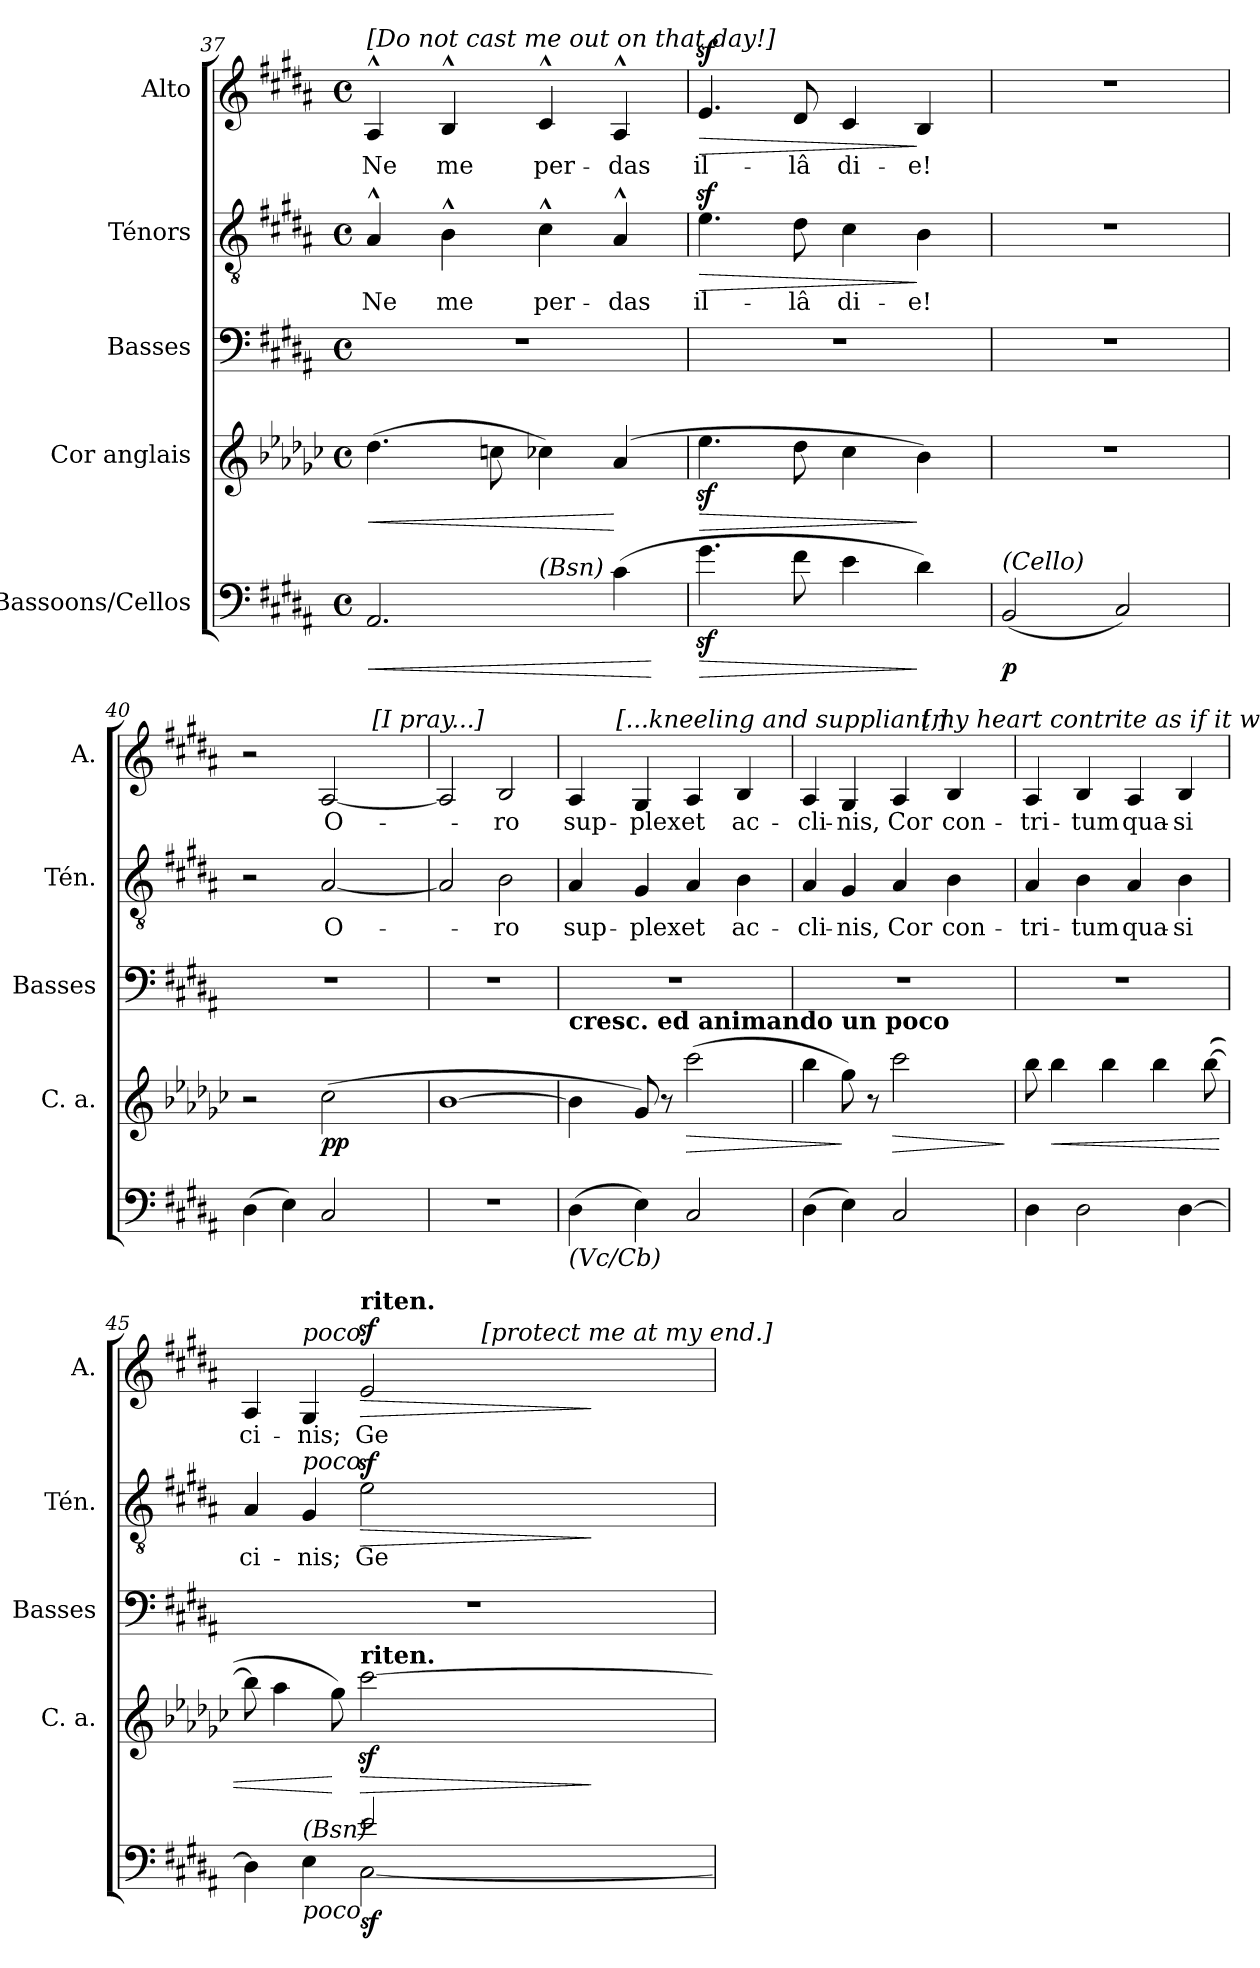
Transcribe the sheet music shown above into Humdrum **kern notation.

**kern	**dynam	**kern	**dynam	**kern	**kern	**text	**dynam	**kern	**text	**dynam
*part5	*part5	*part4	*part4	*part3	*part2	*part2	*part2	*part1	*part1	*part1
*staff5	*staff5	*staff4	*staff4	*staff3	*staff2	*staff2	*staff2	*staff1	*staff1	*staff1
*I"Bassoons/Cellos	*	*I"Cor anglais	*	*I"Basses	*I"Ténors	*	*	*I"Alto	*	*
*	*	*I'C. a.	*	*I'Basses	*I'Tén.	*	*	*I'A.	*	*
*clefF4	*	*clefG2	*	*clefF4	*clefGv2	*	*	*clefG2	*	*
*	*	*ITrd5c7	*	*	*ITrd7c12	*	*	*	*	*
*k[f#c#g#d#a#]	*	*k[f#c#g#d#a#]	*	*k[f#c#g#d#a#]	*k[f#c#g#d#a#]	*	*	*k[f#c#g#d#a#]	*	*
*B:	*	*B:	*	*B:	*B:	*	*	*B:	*	*
*M4/4	*	*M4/4	*	*M4/4	*M4/4	*	*	*M4/4	*	*
*met(c)	*	*met(c)	*	*met(c)	*met(c)	*	*	*met(c)	*	*
=37	=37	=37	=37	=37	=37	=37	=37	=37	=37	=37
!	!LO:HP:b	!	!	!	!	!	!	!	!	!
!	!LO:HP:n=1:b	!	!LO:HP:b	!	!	!	!	!	!	!
!	!	!	!	!	!	!LO:LY:b:color=#000000	!	!	!	!
!	!	!	!	!	!	!	!	!LO:TX:a:i:t=[Do not cast me out on that day!]	!	!
!	!	!	!	!	!	!	!	!	!LO:LY:b:color=#000000	!
*^	*	*	*	*	*	*	*	*	*	*
2.AA#i/	2ryy	> <	(4.f#i\	<	1r	4AA#^^i/	Ne	.	4A#^^i/	Ne	.
!	!	!	!	!	!	!	!LO:LY:b:color=#000000	!	!	!	!
!	!	!	!	!	!	!	!	!	!	!LO:LY:b:color=#000000	!
.	.	.	.	.	.	4BB^^i\	me	.	4B^^i/	me	.
.	.	.	8e#Xi\	.	.	.	.	.	.	.	.
!	!	!	!	!	!	!	!LO:LY:b:color=#000000	!	!	!	!
!	!LO:TX:a:i:t=(Bsn)	!	!	!	!	!	!	!	!	!	!
!	!	!	!	!	!	!	!	!	!	!LO:LY:b:color=#000000	!
.	2ryy	.	4eni\)	.	.	4C#^^i\	per-	.	4c#^^i/	per-	.
!	!	!	!	!	!	!	!LO:LY:b:color=#000000	!	!	!	!
!	!	!	!	!	!	!	!	!	!	!LO:LY:b:color=#000000	!
(4c#i\	.	]	(4c#i/	[	.	4AA#^^i/	-das	.	4A#^^i/	-das	.
.	.	[	.	.	.	.	.	.	.	.	.
=38	=38	=38	=38	=38	=38	=38	=38	=38	=38	=38	=38
!	!	!LO:HP:b	!	!LO:HP:b	!	!	!	!	!	!	!
*v	*v	*	*	*	*	*	*	*	*	*	*
*^	*	*	*	*	*	*	*	*	*	*
!	!	!	!	!	!	!	!LO:LY:b:color=#000000	!LO:HP:b	!	!	!
*v	*v	*	*	*	*	*	*	*	*	*	*
*^	*	*	*	*	*	*	*	*	*	*
!	!	!	!	!	!	!	!	!	!	!LO:LY:b:color=#000000	!LO:HP:b
*v	*v	*	*	*	*	*	*	*	*	*	*
4.g#zi\	>	4.g#zi\	>	1r	4.Ezi\	il-	>	4.ezi/	il-	>
!	!	!	!	!	!	!LO:LY:b:color=#000000	!	!	!	!
!	!	!	!	!	!	!	!	!	!LO:LY:b:color=#000000	!
8f#i\	.	8f#i\	.	.	8D#i\	-lâ	.	8d#i/	-lâ	.
!	!	!	!	!	!	!LO:LY:b:color=#000000	!	!	!	!
!	!	!	!	!	!	!	!	!	!LO:LY:b:color=#000000	!
4ei\	.	4ei\	.	.	4C#i\	di-	.	4c#i/	di-	.
!	!	!	!	!	!	!LO:LY:b:color=#000000	!	!	!	!
!	!	!	!	!	!	!	!	!	!LO:LY:b:color=#000000	!
4d#i\)	]	4d#i\)	]	.	4BBi\	-e!	]	4Bi/	-e!	]
=39	=39	=39	=39	=39	=39	=39	=39	=39	=39	=39
!LO:TX:a:i:t=(Cello)	!	!	!	!	!	!	!	!	!	!
(2BBi/	p	1r	.	1r	1r	.	.	1r	.	.
2C#i/)	.	.	.	.	.	.	.	.	.	.
=40	=40	=40	=40	=40	=40	=40	=40	=40	=40	=40
*	*	*	*	*	*	*	*	*^	*	*
(4D#i\	.	2r	.	1r	2r	.	.	2r	2ryy	.	.
4Ei\)	.	.	.	.	.	.	.	.	.	.	.
!	!	!	!	!	!	!LO:LY:b:color=#000000	!	!	!	!	!
!	!	!	!	!	!	!	!	!	!	!LO:LY:b:color=#000000	!
2C#i/	.	(2ei\	pp	.	[2AA#i/	O-	.	[2A#i/	4ryy	O-	.
.	.	.	.	.	.	.	.	.	32ryy	.	.
.	.	.	.	.	.	.	.	.	1024ryy	.	.
!	!	!	!	!	!	!	!	!	!LO:TX:a:i:t=[I pray...]	!	!
.	.	.	.	.	.	.	.	.	8ryy	.	.
.	.	.	.	.	.	.	.	.	16ryy	.	.
.	.	.	.	.	.	.	.	.	64ryy	.	.
.	.	.	.	.	.	.	.	.	128...ryy	.	.
*	*	*	*	*	*	*	*	*v	*v	*	*
=41	=41	=41	=41	=41	=41	=41	=41	=41	=41	=41
1r	.	[1d#i	.	1r	2AA#i/]	.	.	2A#i/]	.	.
!	!	!	!	!	!	!LO:LY:b:color=#000000	!	!	!	!
!	!	!	!	!	!	!	!	!	!LO:LY:b:color=#000000	!
.	.	.	.	.	2BBi\	-ro	.	2Bi/	-ro	.
!!LO:LB:g=z
=42	=42	=42	=42	=42	=42	=42	=42	=42	=42	=42
!	!	!	!	!	!	!LO:LY:b:color=#000000	!	!	!	!
!	!	!	!	!	!	!	!	!LO:TX:a:B:t=cresc. ed animando un poco	!	!
!	!	!LO:TX:a:B:t=cresc. ed animando un poco	!	!	!	!	!	!	!	!
!LO:TX:b:i:t=(Vc/Cb)	!	!	!	!	!	!	!	!	!	!
!	!	!	!	!	!	!	!	!	!LO:LY:b:color=#000000	!
*	*	*	*	*	*	*	*	*^	*	*
(4D#i\	.	4d#i\]	.	1r	4AA#i/	sup-	.	4A#i/	8ryy	sup-	.
.	.	.	.	.	.	.	.	.	32ryy	.	.
.	.	.	.	.	.	.	.	.	64ryy	.	.
.	.	.	.	.	.	.	.	.	256ryy	.	.
.	.	.	.	.	.	.	.	.	1024ryy	.	.
!	!	!	!	!	!	!	!	!	!LO:TX:a:i:t=[...kneeling and suppliant,]	!	!
.	.	.	.	.	.	.	.	.	2ryy	.	.
!	!	!	!	!	!	!LO:LY:b:color=#000000	!	!	!	!	!
!	!	!	!	!	!	!	!	!	!	!LO:LY:b:color=#000000	!
4Ei\)	.	8Bi/)	.	.	4GG#i/	-plex	.	4G#i/	.	-plex	.
.	.	8r	.	.	.	.	.	.	.	.	.
!	!	!	!LO:HP:b	!	!	!	!	!	!	!	!
!	!	!	!	!	!	!LO:LY:b:color=#000000	!	!	!	!	!
!	!	!	!	!	!	!	!	!	!	!LO:LY:b:color=#000000	!
2C#i/	.	(2eei\	>	.	4AA#i/	et	.	4A#i/	.	et	.
.	.	.	.	.	.	.	.	.	4ryy	.	.
!	!	!	!	!	!	!LO:LY:b:color=#000000	!	!	!	!	!
!	!	!	!	!	!	!	!	!	!	!LO:LY:b:color=#000000	!
.	.	.	.	.	4BBi\	ac-	.	4Bi/	.	ac-	.
.	.	.	.	.	.	.	.	.	16ryy	.	.
.	.	.	.	.	.	.	.	.	128ryy	.	.
.	.	.	.	.	.	.	.	.	512.ryy	.	.
=43	=43	=43	=43	=43	=43	=43	=43	=43	=43	=43	=43
!	!	!	!	!	!	!LO:LY:b:color=#000000	!	!	!	!	!
!	!	!	!	!	!	!	!	!	!	!LO:LY:b:color=#000000	!
(4D#i\	.	4dd#i\	.	1r	4AA#i/	-cli-	.	4A#i/	2ryy	-cli-	.
!	!	!	!	!	!	!LO:LY:b:color=#000000	!	!	!	!	!
!	!	!	!	!	!	!	!	!	!	!LO:LY:b:color=#000000	!
4Ei\)	.	8bi\)	]	.	4GG#i/	-nis,	.	4G#i/	.	-nis,	.
.	.	8r	.	.	.	.	.	.	.	.	.
!	!	!	!LO:HP:b	!	!	!	!	!	!	!	!
!	!	!	!	!	!	!LO:LY:b:color=#000000	!	!	!	!	!
!	!	!	!	!	!	!	!	!	!	!LO:LY:b:color=#000000	!
2C#i/	.	2eei\	>	.	4AA#i/	Cor	.	4A#i/	8ryy	Cor	.
.	.	.	.	.	.	.	.	.	256.ryy	.	.
!	!	!	!	!	!	!	!	!	!LO:TX:a:i:t=[my heart contrite as if it were ashes,]	!	!
.	.	.	.	.	.	.	.	.	4ryy	.	.
!	!	!	!	!	!	!LO:LY:b:color=#000000	!	!	!	!	!
!	!	!	!	!	!	!	!	!	!	!LO:LY:b:color=#000000	!
.	.	.	.	.	4BBi\	con-	.	4Bi/	.	con-	.
.	.	.	.	.	.	.	.	.	16ryy	.	.
.	.	.	.	.	.	.	.	.	32ryy	.	.
.	.	.	.	.	.	.	.	.	64ryy	.	.
.	.	.	.	.	.	.	.	.	128ryy	.	.
.	.	.	.	.	.	.	.	.	512ryy	.	.
.	.	.	]	.	.	.	.	.	.	.	.
*	*	*	*	*	*	*	*	*v	*v	*	*
=44	=44	=44	=44	=44	=44	=44	=44	=44	=44	=44
*	*	*	*	*	*	*	*	*^	*	*
!	!	!	!	!	!	!LO:LY:b:color=#000000	!	!	!	!	!
*	*	*	*	*	*	*	*	*v	*v	*	*
*	*	*	*	*	*	*	*	*^	*	*
!	!	!	!	!	!	!	!	!	!	!LO:LY:b:color=#000000	!
*	*	*	*	*	*	*	*	*v	*v	*	*
4D#i\	.	8dd#i\	.	1r	4AA#i/	-tri-	.	4A#i/	-tri-	.
!	!	!	!LO:HP:b	!	!	!	!	!	!	!
.	.	4dd#i\	<	.	.	.	.	.	.	.
!	!	!	!	!	!	!LO:LY:b:color=#000000	!	!	!	!
!	!	!	!	!	!	!	!	!	!LO:LY:b:color=#000000	!
2D#i\	.	.	.	.	4BBi\	-tum	.	4Bi/	-tum	.
.	.	4dd#i\	.	.	.	.	.	.	.	.
!	!	!	!	!	!	!LO:LY:b:color=#000000	!	!	!	!
!	!	!	!	!	!	!	!	!	!LO:LY:b:color=#000000	!
.	.	.	.	.	4AA#i/	qua-	.	4A#i/	qua-	.
.	.	4dd#i\	.	.	.	.	.	.	.	.
!	!	!	!	!	!	!LO:LY:b:color=#000000	!	!	!	!
!	!	!	!	!	!	!	!	!	!LO:LY:b:color=#000000	!
[4D#i\	.	.	.	.	4BBi\	-si	.	4Bi/	-si	.
.	.	([8dd#i\	.	.	.	.	.	.	.	.
!!LO:LB:g=z
=45	=45	=45	=45	=45	=45	=45	=45	=45	=45	=45
*^	*	*	*	*	*	*	*	*	*	*
!	!	!	!	!	!	!	!LO:LY:b:color=#000000	!	!	!	!
!	!	!	!	!	!	!	!	!	!	!LO:LY:b:color=#000000	!
*	*	*	*	*	*	*	*	*	*^	*	*
2ryy	4D#i\]	.	8dd#i\]	.	1r	4AA#i/	ci-	.	4A#i/	2ryy	ci-	.
.	.	.	4cc#i\	.	.	.	.	.	.	.	.	.
!	!	!	!	!	!	!	!LO:LY:b:color=#000000	!	!	!	!	!
!	!	!	!	!	!	!	!	!	!LO:TX:a:i:t=poco	!	!	!
!	!	!	!	!	!	!LO:TX:a:i:t=poco	!	!	!	!	!	!
!	!LO:TX:a:i:t=(Bsn)	!	!	!	!	!	!	!	!	!	!	!
!	!LO:TX:b:i:t=poco	!	!	!	!	!	!	!	!	!	!	!
!	!	!	!	!	!	!	!	!	!	!	!LO:LY:b:color=#000000	!
.	4Ei\	.	.	.	.	4GG#i/	-nis;	.	4G#i/	.	-nis;	.
.	.	.	8bi\)	[	.	.	.	.	.	.	.	.
!	!	!	!	!LO:HP:b	!	!	!	!	!	!	!	!
!	!	!	!	!	!	!	!LO:LY:b:color=#000000	!LO:HP:b	!	!	!	!
!	!	!	!	!	!	!	!	!	!LO:TX:a:B:t=riten.	!	!	!
!	!	!	!LO:TX:a:B:t=riten.	!	!	!	!	!	!	!	!	!
!	!	!	!	!	!	!	!	!	!	!	!LO:LY:b:color=#000000	!LO:HP:b
2ei/	[2C#i\	sf	[2eezi\	>	.	2Ezi\	Ge-	>	2ezi/	4ryy	Ge-	>
.	.	.	.	.	.	.	.	.	.	8ryy	.	.
.	.	.	.	.	.	.	.	.	.	16ryy	.	.
.	.	.	.	.	.	.	.	.	.	32ryy	.	.
.	.	.	.	.	.	.	.	.	.	64ryy	.	.
.	.	.	.	.	.	.	.	.	.	128...ryy	.	.
!	!	!	!	!	!	!	!	!	!	!LO:TX:a:i:t=[protect me at my end.]	!	!
.	.	.	.	.	.	.	.	.	.	1024ryy	.	.
*v	*v	*	*	*	*	*	*	*	*	*	*	*
.	.	.	]	.	.	.	]	.	.	.	]
*	*	*	*	*	*	*	*	*v	*v	*	*
=	=	=	=	=	=	=	=	=	=	=
*-	*-	*-	*-	*-	*-	*-	*-	*-	*-	*-
